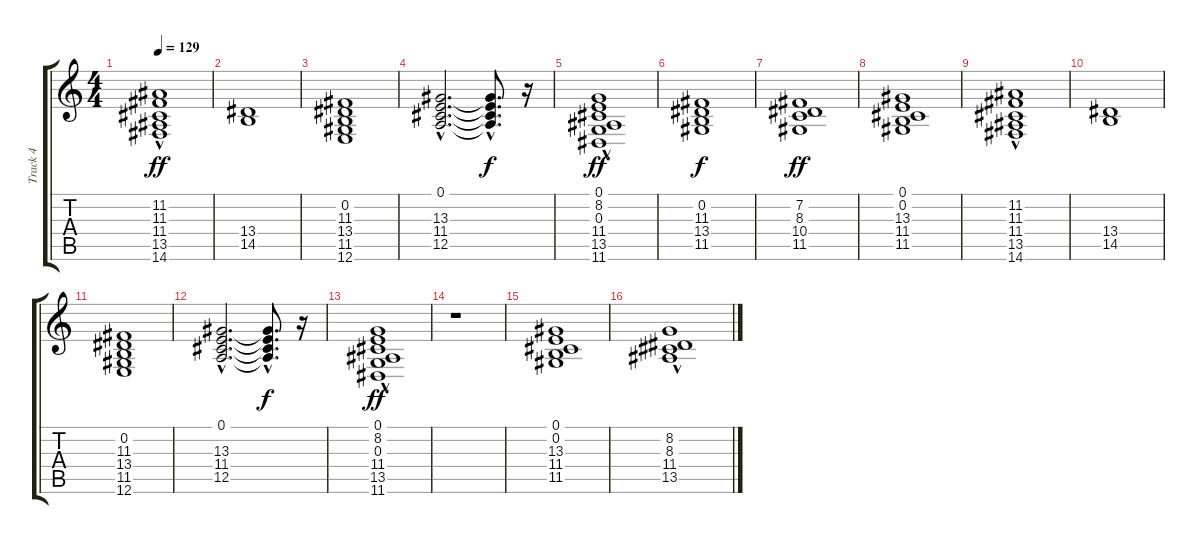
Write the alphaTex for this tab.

\track ("Track 4" "Track 4") {instrument stringensemble1}
\staff {score tabs}
\tuning (E4 B3 G3 D3 A2 E2) {hide}
\ts (4 4)
\tempo 129
\clef g2
\ks c
(11.2 11.3 11.4{hac} 13.5{hac} 14.6).1{dy ff} |
(13.4 14.5).1 |
(0.2 11.3 13.4 11.5 12.6).1 |
(0.1{hac} 13.3{hac} 11.4{hac} 12.5{hac}).2{d} (0.1{hac t} 13.3{hac t} 11.4{hac t} 12.5{hac t}).8{d dy f} r.16 |
(0.1{hac} 8.2{hac} 0.3{hac} 11.4{hac} 13.5{hac} 11.6).1{dy ff} |
(0.2 11.3 13.4 11.5).1{dy f} |
(7.2 8.3 10.4 11.5).1{dy ff} |
(0.1 0.2 13.3 11.4 11.5).1 |
(11.2 11.3 11.4{hac} 13.5{hac} 14.6).1 |
(13.4 14.5).1 |
(0.2 11.3 13.4 11.5 12.6).1 |
(0.1{hac} 13.3{hac} 11.4{hac} 12.5{hac}).2{d} (0.1{hac t} 13.3{hac t} 11.4{hac t} 12.5{hac t}).8{d dy f} r.16 |
(0.1{hac} 8.2{hac} 0.3{hac} 11.4{hac} 13.5{hac} 11.6).1{dy ff} |
r.1 |
(0.1 0.2 13.3 11.4 11.5).1 |
(8.2{hac} 8.3{hac} 11.4{hac} 13.5).1
